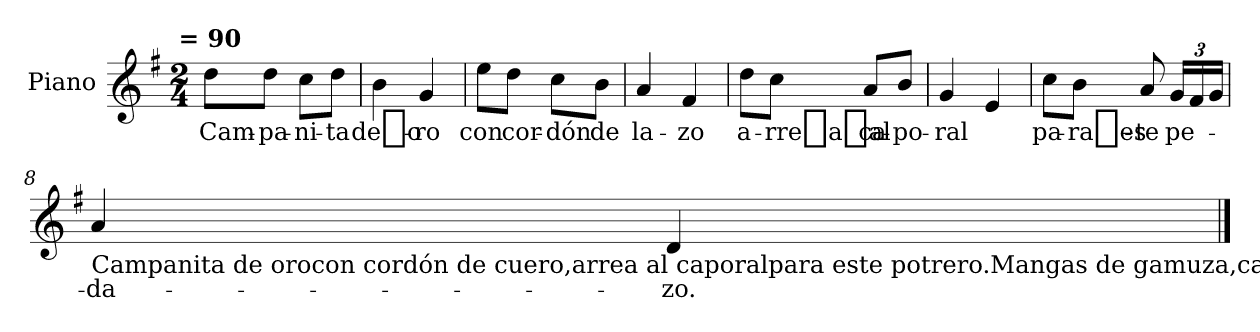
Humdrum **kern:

**kern	**text
*part1	*part1
*staff1	*staff1
*I"Piano	*
*I'Pno	*
*clefG2	*
*k[f#]	*
*G:	*
!!LO:TX:omd:t= = 90
*M2/4	*
*MM90	*
=1	=1
8dd\L	Cam-
8dd\J	-pa-
8cc\L	-ni-
8dd\J	-ta
=2	=2
4b\	de_o-
4g/	-ro
=3	=3
8ee\L	con
8dd\J	cor-
8cc\L	-dón
8b\J	de
=4	=4
4a/	la-
4f#/	-zo
=5	=5
8dd\L	a-
8cc\J	-rre_a_al
8a/L	ca-
8b/J	-po-
=6	=6
4g/	-ral
4e/	.
=7	=7
8cc\L	pa-
8b\J	-ra_es-
8a/	-te
*Xbrackettup	*
24g/LL	pe-
24f#/	.
24g/JJ	.
!!LO:LB:g=z
=8	=8
!LO:TX:b:t=Campanita de orocon cordón de cuero,arrea al caporalpara este potrero.Mangas de gamuza,calzón de sayal,recoge la zarazapor la calle real.Campanita de orocon cordón de seda,arrea al caporaly a los que se quedan.Repique en San Francisco,responde Catedral.¡Qué limpia va bajandola Santa Trinidad!Campanitas de oro,pájaros de abril,cántenle a mi toroque se va a dormir.	!
4a/	-da-
4d/	-zo.
==	==
*-	*-
